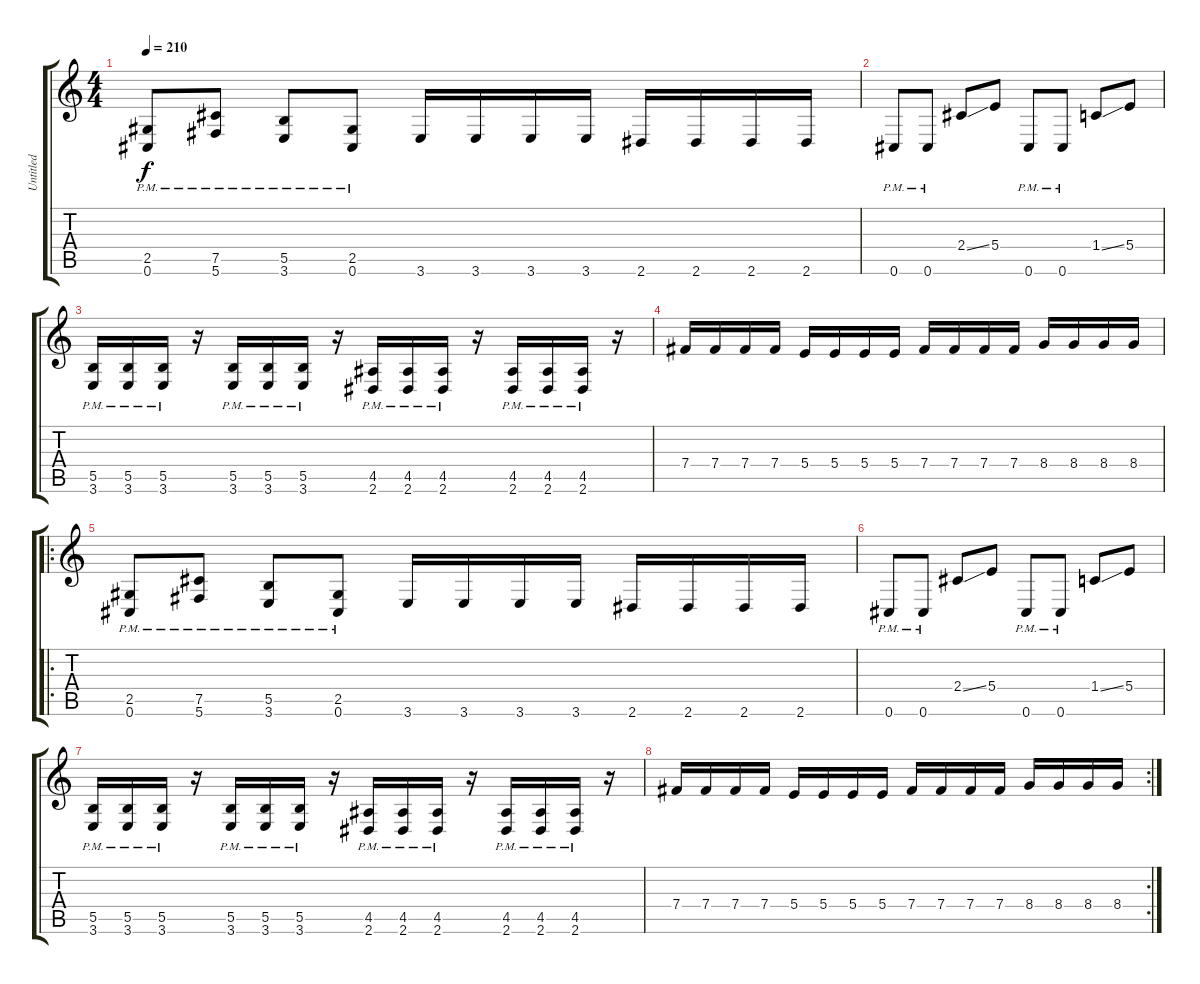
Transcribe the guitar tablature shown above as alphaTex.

\track ("Untitled" "Untitled") {instrument distortionguitar}
\staff {score tabs}
\tuning (Db4 Ab3 E3 B2 Gb2 Db2) {hide}
\ts (4 4)
\tempo 210
\clef g2
\ks c
(2.5{pm} 0.6{pm}).8{dy f instrument distortionguitar} (7.5{pm} 5.6{pm}).8 (5.5{pm} 3.6{pm}).8 (2.5{pm} 0.6{pm}).8 3.6.16 3.6.16 3.6.16 3.6.16 2.6.16 2.6.16 2.6.16 2.6.16 |
0.6{pm}.8 0.6{pm}.8 2.4{ss}.8 5.4.8 0.6{pm}.8 0.6{pm}.8 1.4{ss}.8 5.4.8 |
(5.5{pm} 3.6{pm}).16 (5.5{pm} 3.6{pm}).16 (5.5{pm} 3.6{pm}).16 r.16 (5.5{pm} 3.6{pm}).16 (5.5{pm} 3.6{pm}).16 (5.5{pm} 3.6{pm}).16 r.16 (4.5{pm} 2.6{pm}).16 (4.5{pm} 2.6{pm}).16 (4.5{pm} 2.6{pm}).16 r.16 (4.5{pm} 2.6{pm}).16 (4.5{pm} 2.6{pm}).16 (4.5{pm} 2.6{pm}).16 r.16 |
7.4.16 7.4.16 7.4.16 7.4.16 5.4.16 5.4.16 5.4.16 5.4.16 7.4.16 7.4.16 7.4.16 7.4.16 8.4.16 8.4.16 8.4.16 8.4.16 |
\ro
(2.5{pm} 0.6{pm}).8 (7.5{pm} 5.6{pm}).8 (5.5{pm} 3.6{pm}).8 (2.5{pm} 0.6{pm}).8 3.6.16 3.6.16 3.6.16 3.6.16 2.6.16 2.6.16 2.6.16 2.6.16 |
0.6{pm}.8 0.6{pm}.8 2.4{ss}.8 5.4.8 0.6{pm}.8 0.6{pm}.8 1.4{ss}.8 5.4.8 |
(5.5{pm} 3.6{pm}).16 (5.5{pm} 3.6{pm}).16 (5.5{pm} 3.6{pm}).16 r.16 (5.5{pm} 3.6{pm}).16 (5.5{pm} 3.6{pm}).16 (5.5{pm} 3.6{pm}).16 r.16 (4.5{pm} 2.6{pm}).16 (4.5{pm} 2.6{pm}).16 (4.5{pm} 2.6{pm}).16 r.16 (4.5{pm} 2.6{pm}).16 (4.5{pm} 2.6{pm}).16 (4.5{pm} 2.6{pm}).16 r.16 |
\rc 2
7.4.16 7.4.16 7.4.16 7.4.16 5.4.16 5.4.16 5.4.16 5.4.16 7.4.16 7.4.16 7.4.16 7.4.16 8.4.16 8.4.16 8.4.16 8.4.16
